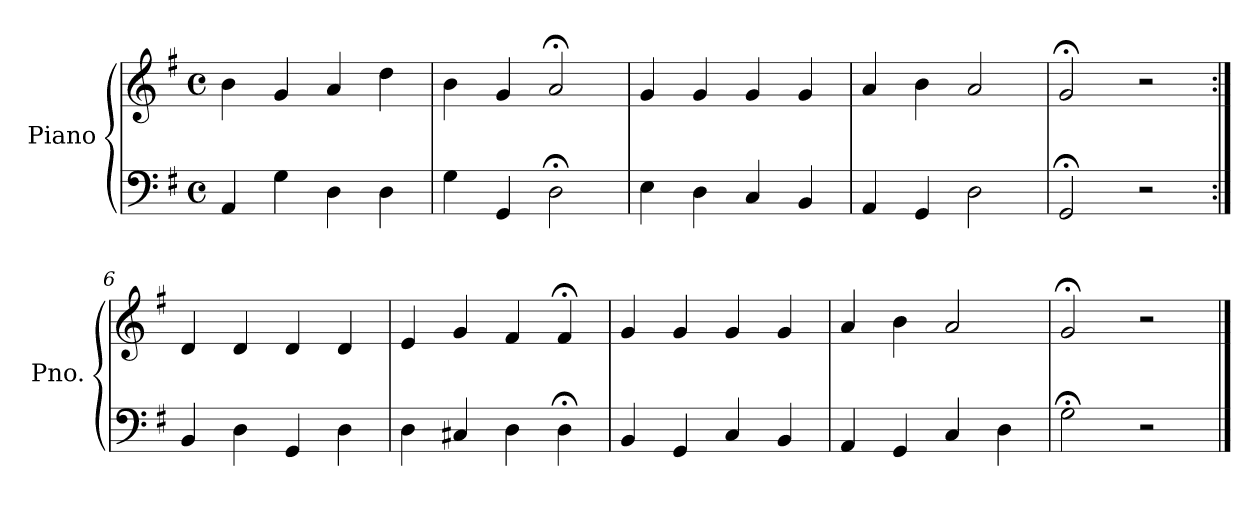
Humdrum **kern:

**kern	**kern
*part1	*part1
*staff2	*staff1
*I"Piano	*
*I'Pno.	*
*clefF4	*clefG2
*k[f#]	*k[f#]
*M4/4	*M4/4
*met(c)	*met(c)
=1	=1
4AA/	4b\
4G\	4g/
4D\	4a/
4D\	4dd\
=2	=2
4G\	4b\
4GG/	4g/
2D;<\	2a;</
=3	=3
4E\	4g/
4D\	4g/
4C/	4g/
4BB/	4g/
=4	=4
4AA/	4a/
4GG/	4b\
2D\	2a/
=5	=5
2GG;</	2g;</
2r	2r
=6:|!	=6:|!
4BB/	4d/
4D\	4d/
4GG/	4d/
4D\	4d/
=7	=7
4D\	4e/
4C#X/	4g/
4D\	4f#/
4D;<\	4f#;</
=8	=8
4BB/	4g/
4GG/	4g/
4C/	4g/
4BB/	4g/
!!LO:LB:g=z
=9	=9
4AA/	4a/
4GG/	4b\
4C/	2a/
4D\	.
=10	=10
2G;<\	2g;</
2r	2r
==	==
*-	*-
